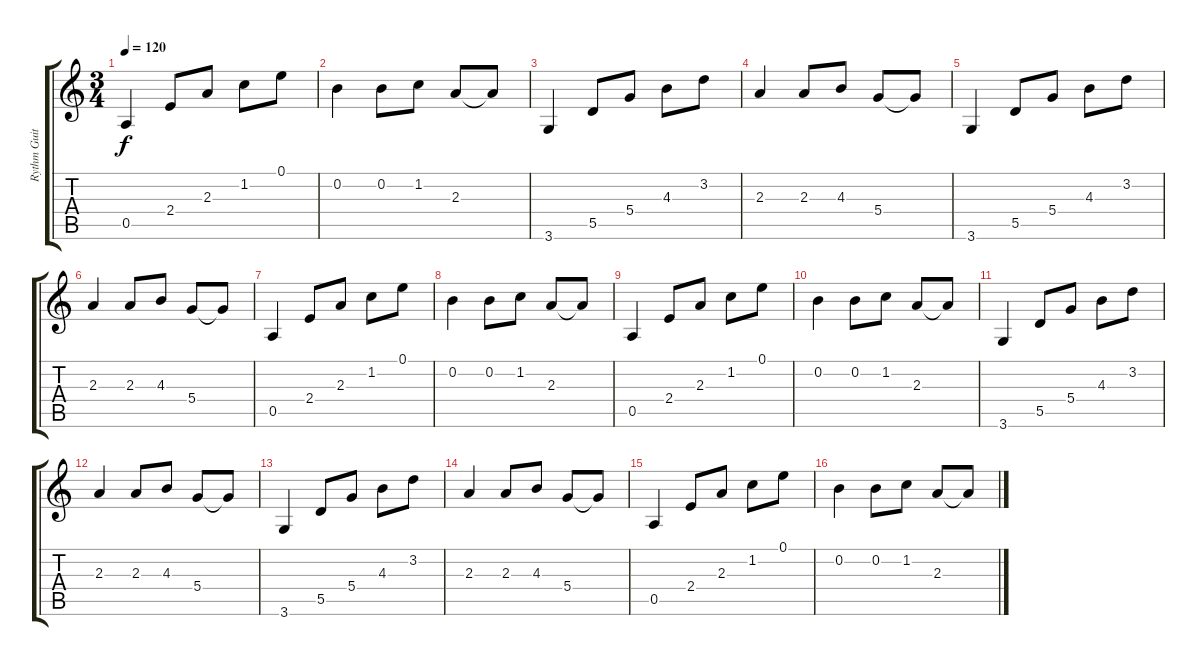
\track ("Rythm Guitar" "Rythm Guit") {instrument electricguitarclean}
\staff {score tabs}
\tuning (E4 B3 G3 D3 A2 E2) {hide}
\ts (3 4)
\tempo 120
\clef g2
\ks c
0.5.4{dy f} 2.4.8 2.3.8 1.2.8 0.1.8 |
0.2.4 0.2.8 1.2.8 2.3.8 2.3{t}.8 |
3.6.4 5.5.8 5.4.8 4.3.8 3.2.8 |
2.3.4 2.3.8 4.3.8 5.4.8 5.4{t}.8 |
3.6.4 5.5.8 5.4.8 4.3.8 3.2.8 |
2.3.4 2.3.8 4.3.8 5.4.8 5.4{t}.8 |
0.5.4 2.4.8 2.3.8 1.2.8 0.1.8 |
0.2.4 0.2.8 1.2.8 2.3.8 2.3{t}.8 |
0.5.4 2.4.8 2.3.8 1.2.8 0.1.8 |
0.2.4 0.2.8 1.2.8 2.3.8 2.3{t}.8 |
3.6.4 5.5.8 5.4.8 4.3.8 3.2.8 |
2.3.4 2.3.8 4.3.8 5.4.8 5.4{t}.8 |
3.6.4 5.5.8 5.4.8 4.3.8 3.2.8 |
2.3.4 2.3.8 4.3.8 5.4.8 5.4{t}.8 |
0.5.4 2.4.8 2.3.8 1.2.8 0.1.8 |
0.2.4 0.2.8 1.2.8 2.3.8 2.3{t}.8
